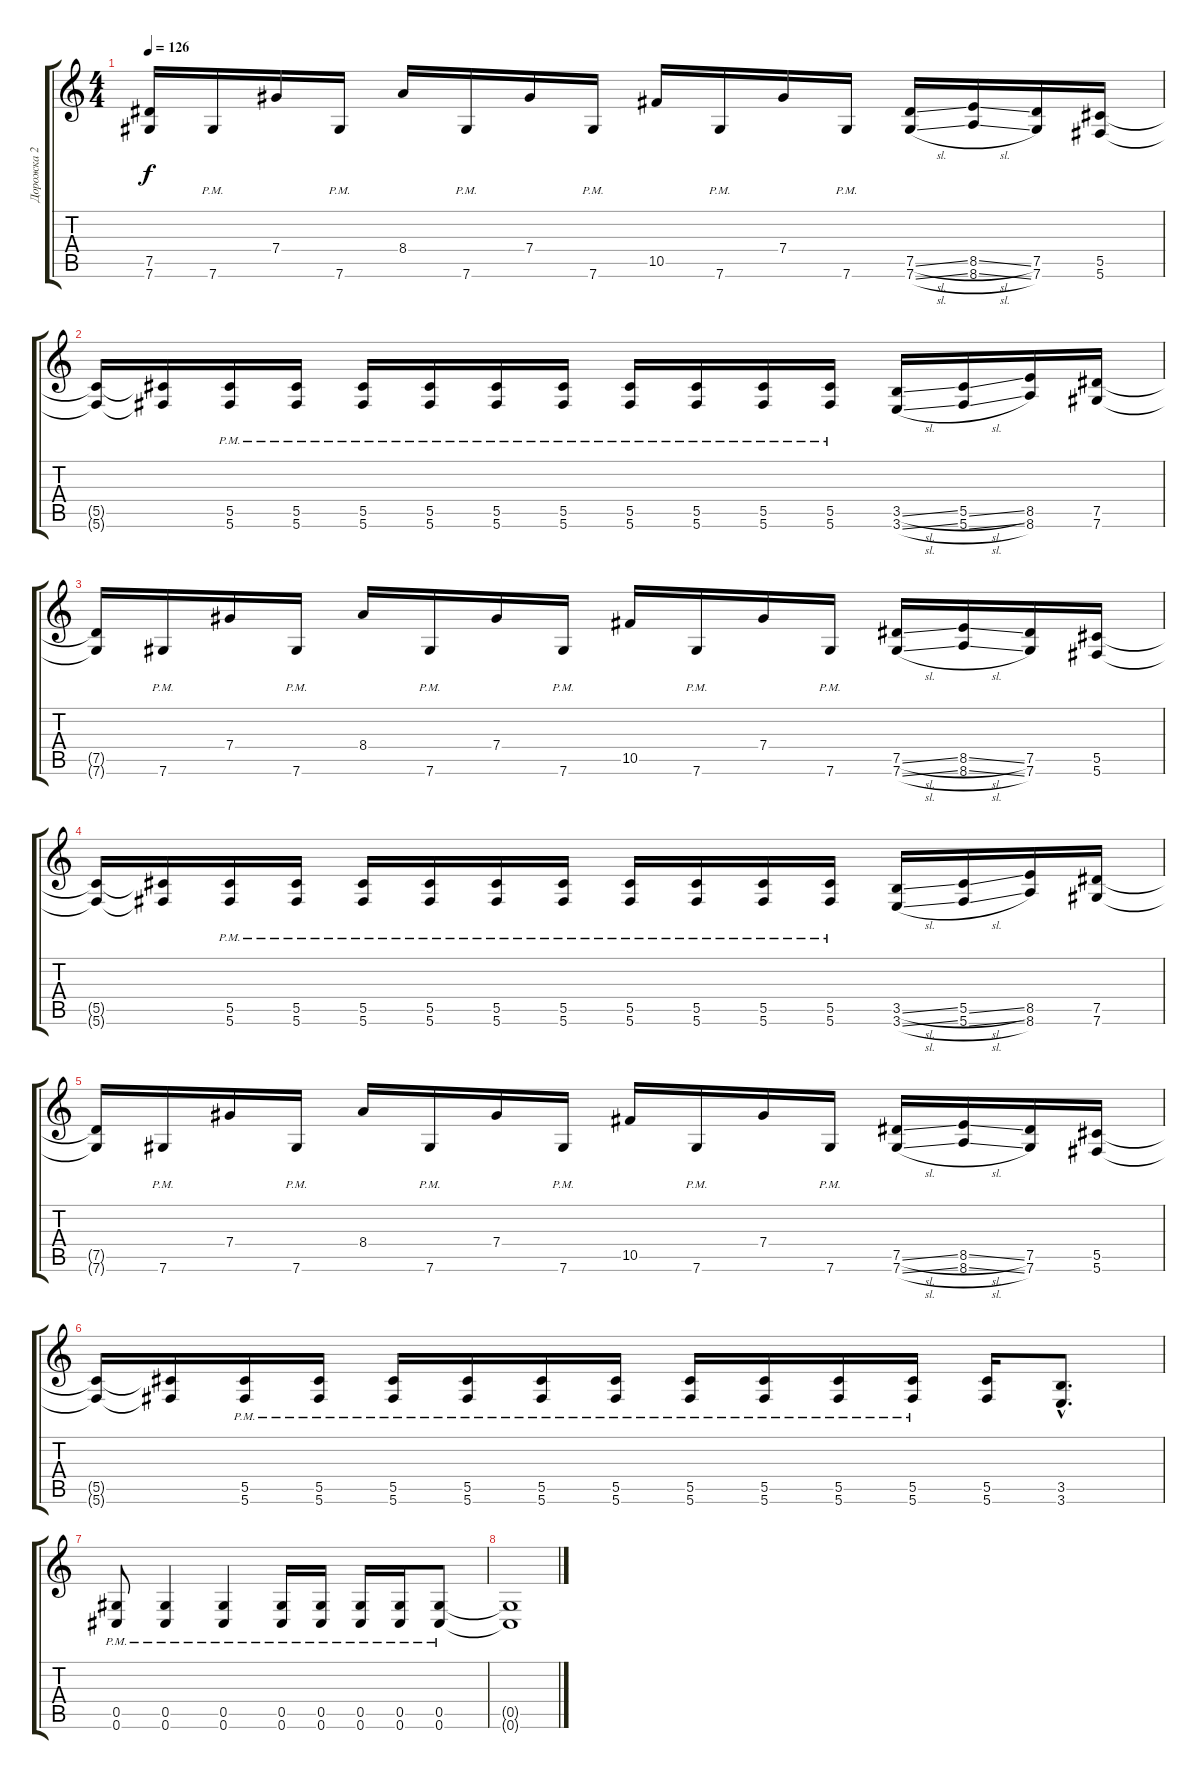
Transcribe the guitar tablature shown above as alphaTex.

\track ("Дорожка 2" "Дорожка 2") {instrument distortionguitar}
\staff {score tabs}
\tuning (Eb4 Bb3 Gb3 Db3 Ab2 Db2) {hide}
\ts (4 4)
\tempo 126
\clef g2
\ks c
(7.5{t} 7.6{t}).16{dy f} 7.6{pm}.16 7.4.16 7.6{pm}.16 8.4.16 7.6{pm}.16 7.4.16 7.6{pm}.16 10.5.16 7.6{pm}.16 7.4.16 7.6{pm}.16 (7.5{sl} 7.6{sl}).16 (8.5{sl} 8.6{sl}).16 (7.5 7.6).16 (5.5 5.6).16 |
(5.5{t} 5.6{t}).16 (5.5{t} 5.6{t}).16 (5.5{pm} 5.6{pm}).16 (5.5{pm} 5.6{pm}).16 (5.5{pm} 5.6{pm}).16 (5.5{pm} 5.6{pm}).16 (5.5{pm} 5.6{pm}).16 (5.5{pm} 5.6{pm}).16 (5.5{pm} 5.6{pm}).16 (5.5{pm} 5.6{pm}).16 (5.5{pm} 5.6{pm}).16 (5.5{pm} 5.6{pm}).16 (3.5{sl} 3.6{sl}).16 (5.5{sl} 5.6{sl}).16 (8.5 8.6).16 (7.5 7.6).16 |
(7.5{t} 7.6{t}).16 7.6{pm}.16 7.4.16 7.6{pm}.16 8.4.16 7.6{pm}.16 7.4.16 7.6{pm}.16 10.5.16 7.6{pm}.16 7.4.16 7.6{pm}.16 (7.5{sl} 7.6{sl}).16 (8.5{sl} 8.6{sl}).16 (7.5 7.6).16 (5.5 5.6).16 |
(5.5{t} 5.6{t}).16 (5.5{t} 5.6{t}).16 (5.5{pm} 5.6{pm}).16 (5.5{pm} 5.6{pm}).16 (5.5{pm} 5.6{pm}).16 (5.5{pm} 5.6{pm}).16 (5.5{pm} 5.6{pm}).16 (5.5{pm} 5.6{pm}).16 (5.5{pm} 5.6{pm}).16 (5.5{pm} 5.6{pm}).16 (5.5{pm} 5.6{pm}).16 (5.5{pm} 5.6{pm}).16 (3.5{sl} 3.6{sl}).16 (5.5{sl} 5.6{sl}).16 (8.5 8.6).16 (7.5 7.6).16 |
(7.5{t} 7.6{t}).16 7.6{pm}.16 7.4.16 7.6{pm}.16 8.4.16 7.6{pm}.16 7.4.16 7.6{pm}.16 10.5.16 7.6{pm}.16 7.4.16 7.6{pm}.16 (7.5{sl} 7.6{sl}).16 (8.5{sl} 8.6{sl}).16 (7.5 7.6).16 (5.5 5.6).16 |
(5.5{t} 5.6{t}).16 (5.5{t} 5.6{t}).16 (5.5{pm} 5.6{pm}).16 (5.5{pm} 5.6{pm}).16 (5.5{pm} 5.6{pm}).16 (5.5{pm} 5.6{pm}).16 (5.5{pm} 5.6{pm}).16 (5.5{pm} 5.6{pm}).16 (5.5{pm} 5.6{pm}).16 (5.5{pm} 5.6{pm}).16 (5.5{pm} 5.6{pm}).16 (5.5{pm} 5.6{pm}).16 (5.5 5.6).16 (3.5{hac} 3.6{hac}).8{d} |
(0.5{pm} 0.6).8 (0.5{pm} 0.6).4 (0.5{pm} 0.6).4 (0.5{pm} 0.6{pm}).16 (0.5{pm} 0.6{pm}).16 (0.5{pm} 0.6{pm}).16 (0.5{pm} 0.6{pm}).16 (0.5{pm} 0.6).8 |
(0.5{t} 0.6{t}).1{volume 0}
